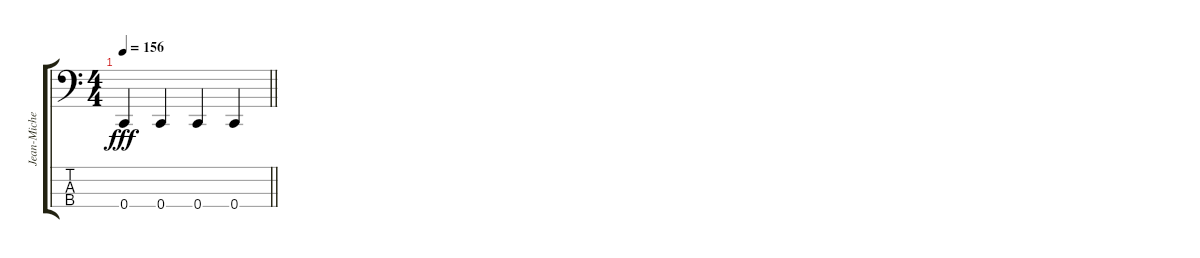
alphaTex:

\track ("Jean-Michel Labadie" "Jean-Miche") {instrument electricbasspick}
\staff {score tabs}
\tuning (F2 C2 G1 C1) {hide}
\ts (4 4)
\tempo 156
\clef f4
\barLineRight lightlight
\ks c
0.4.4{dy fff} 0.4.4 0.4.4 0.4.4
